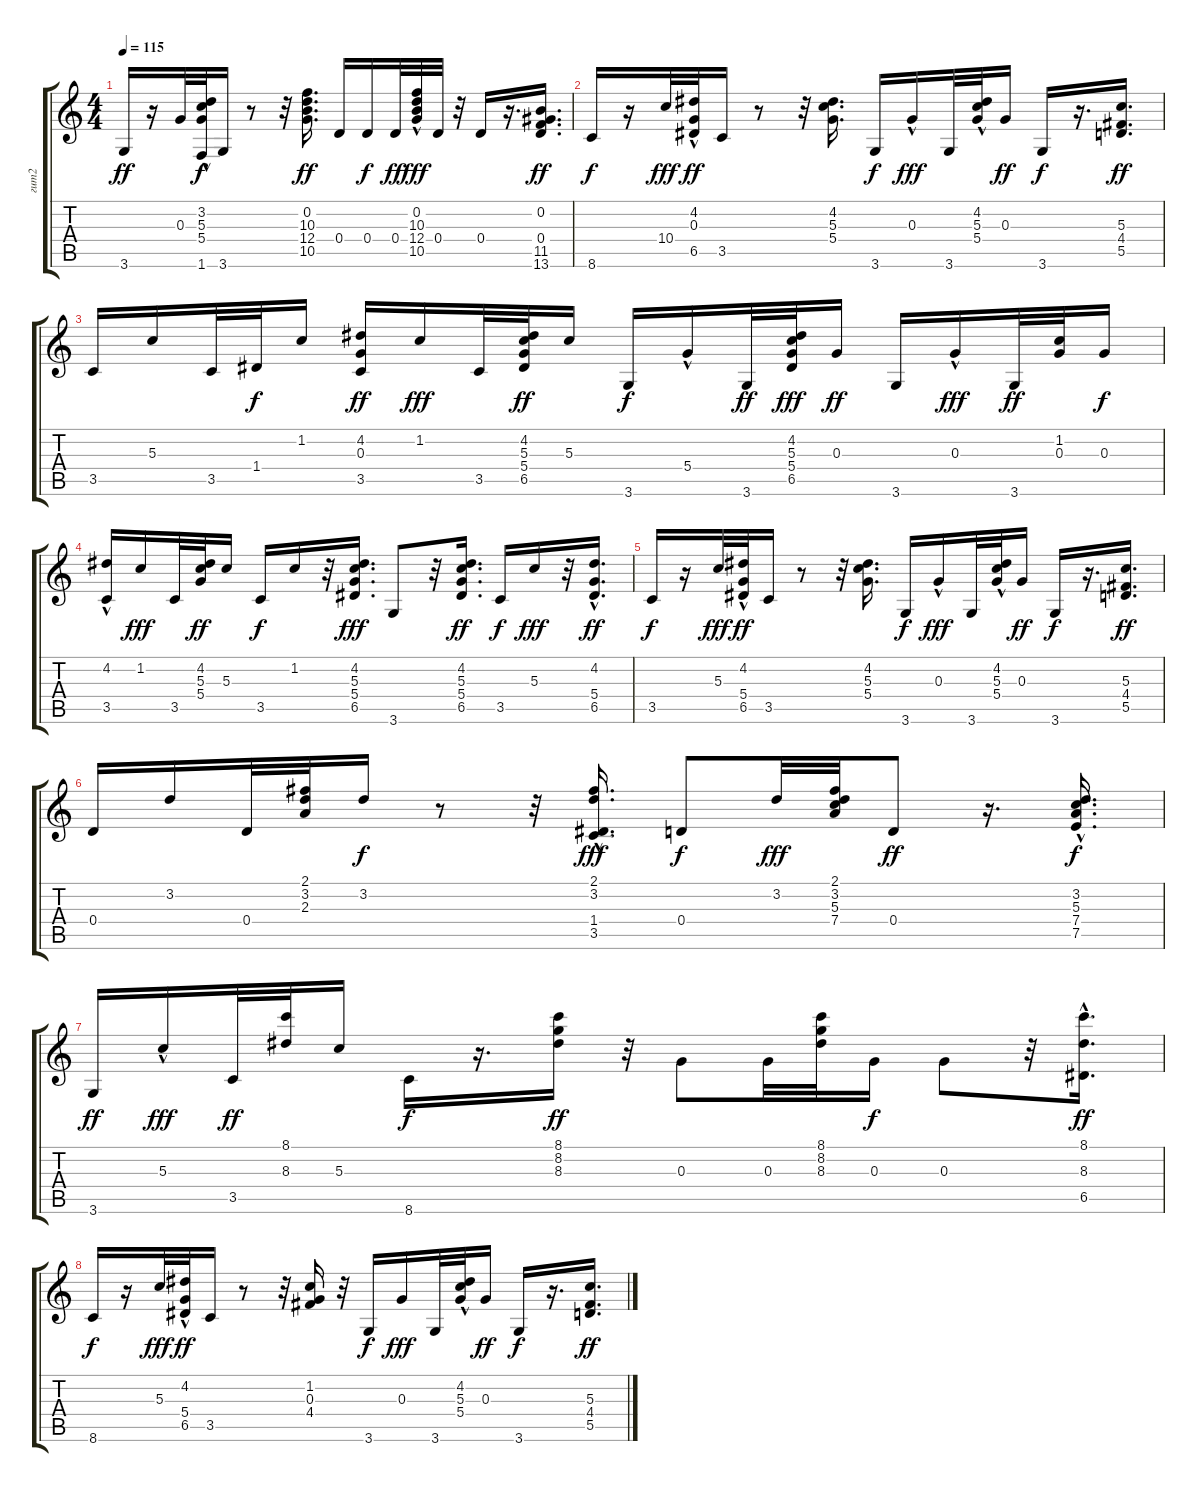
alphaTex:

\track ("гит2" "гит2") {instrument acousticguitarsteel}
\staff {score tabs}
\tuning (E4 B3 G3 D3 A2 E2) {hide}
\ts (4 4)
\tempo 115
\clef g2
\ks c
3.6.16{dy ff volume 15} r.16 0.3.32 (3.2{hac} 5.3{hac} 5.4{hac} 1.6{hac}).32{dy f} 3.6.16 r.8 r.32 (0.2 10.3 12.4 10.5).16{d dy ff} 0.4.16{volume 14} 0.4.16{dy f volume 14} 0.4.32{dy ff} (0.2{hac} 10.3 12.4 10.5{hac}).32{dy fff} 0.4.32 r.32 0.4.16 r.16{d} (0.2 0.4 11.5 13.6).16{d dy ff} |
8.6.16{dy f} r.16 10.4.32{dy fff} (4.2{hac} 0.3 6.5).32{dy ff} 3.5.16 r.8 r.32 (4.2 5.3 5.4).16{d} 3.6.16{dy f} 0.3{hac}.16{dy fff} 3.6.32 (4.2 5.3{hac} 5.4).32 0.3.16{dy ff} 3.6.16{dy f} r.16{d} (5.3 4.4 5.5).16{d dy ff} |
3.5.16 5.3.16 3.5.32 1.4.32{dy f} 1.2.16 (4.2 0.3 3.5).16{dy ff} 1.2.16{dy fff} 3.5.32 (4.2 5.3 5.4 6.5).32{dy ff} 5.3.16 3.6.16{dy f} 5.4{hac}.16 3.6.32{dy ff} (4.2 5.3 5.4 6.5).32{dy fff} 0.3.16{dy ff} 3.6.16 0.3{hac}.16{dy fff} 3.6.32{dy ff} (1.2 0.3).32 0.3.16{dy f} |
(4.2{hac} 3.5).16 1.2.16{dy fff} 3.5.32 (4.2 5.3 5.4).32{dy ff} 5.3.16 3.5.16{dy f} 1.2.16 r.32 (4.2 5.3 5.4 6.5).16{d dy fff} 3.6.8 r.32 (4.2 5.3 5.4 6.5).16{d dy ff} 3.5.16{dy f} 5.3.16{dy fff} r.32 (4.2{hac} 5.4 6.5).16{d dy ff} |
3.5.16{dy f} r.16 5.3.32{dy fff} (4.2{hac} 5.4 6.5).32{dy ff} 3.5.16 r.8 r.32 (4.2 5.3 5.4).16{d} 3.6.16{dy f} 0.3{hac}.16{dy fff} 3.6.32 (4.2 5.3{hac} 5.4).32 0.3.16{dy ff} 3.6.16{dy f} r.16{d} (5.3 4.4 5.5).16{d dy ff} |
0.4.16 3.2.16 0.4.32 (2.1 3.2 2.3).32 3.2.16{dy f} r.8 r.32 (2.1 3.2 1.4{hac} 3.5).16{d dy fff} 0.4.8{dy f} 3.2.32{dy fff} (2.1 3.2 5.3 7.4).32 0.4.8{dy ff} r.16{d} (3.2{hac} 5.3{hac} 7.4{hac} 7.5{hac}).16{d dy f} |
3.6.16{dy ff} 5.3{hac}.16{dy fff} 3.5.32{dy ff} (8.1 8.3).32 5.3.16 8.6.16{dy f} r.16{d} (8.1 8.2 8.3).16{dy ff} r.32 0.3.8 0.3.32 (8.1 8.2 8.3).32 0.3.16{dy f} 0.3.8 r.32 (8.1 8.3 6.5{hac}).16{d dy ff} |
8.6.16{dy f} r.16 5.3.32{dy fff} (4.2{hac} 5.4 6.5).32{dy ff} 3.5.16 r.8 r.32 (1.2 0.3 4.4).16 r.32 3.6.16{dy f} 0.3.16{dy fff} 3.6.32 (4.2 5.3{hac} 5.4).32 0.3.16{dy ff} 3.6.16{dy f} r.16{d} (5.3 4.4 5.5).16{d dy ff}
